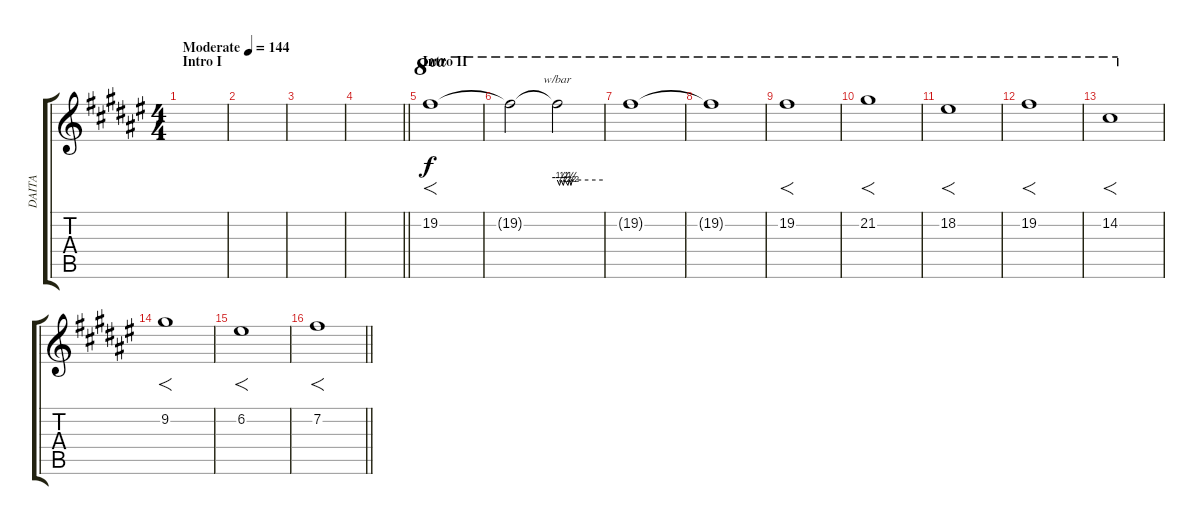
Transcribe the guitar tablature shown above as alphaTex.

\track ("DAITA" "DAITA") {instrument overdrivenguitar}
\staff {score tabs}
\tuning (E4 B3 G3 D3 A2 E2) {hide}
\ts (4 4)
\section ("" "Intro I")
\tempo (144 "Moderate")
\clef g2
\ks d#minor
|
|
|
\barLineRight lightlight
|
\section ("" "Intro II")
19.2.1{f ot 8va} |
19.2{t}.2{ot 8va} 19.2{t}.2{tbe (custom default 0 0 3 -2 5 0 8 -2 10 0 14 -2 16 0 18 -2 20 0 60 0) ot 8va} |
19.2{t}.1{ot 8va} |
19.2{t}.1{ot 8va} |
19.2.1{f ot 8va} |
21.2.1{f ot 8va} |
18.2.1{f ot 8va} |
19.2.1{f ot 8va} |
14.2.1{f ot 8va} |
9.2.1{f} |
6.2.1{f} |
\barLineRight lightlight
7.2.1{f}
